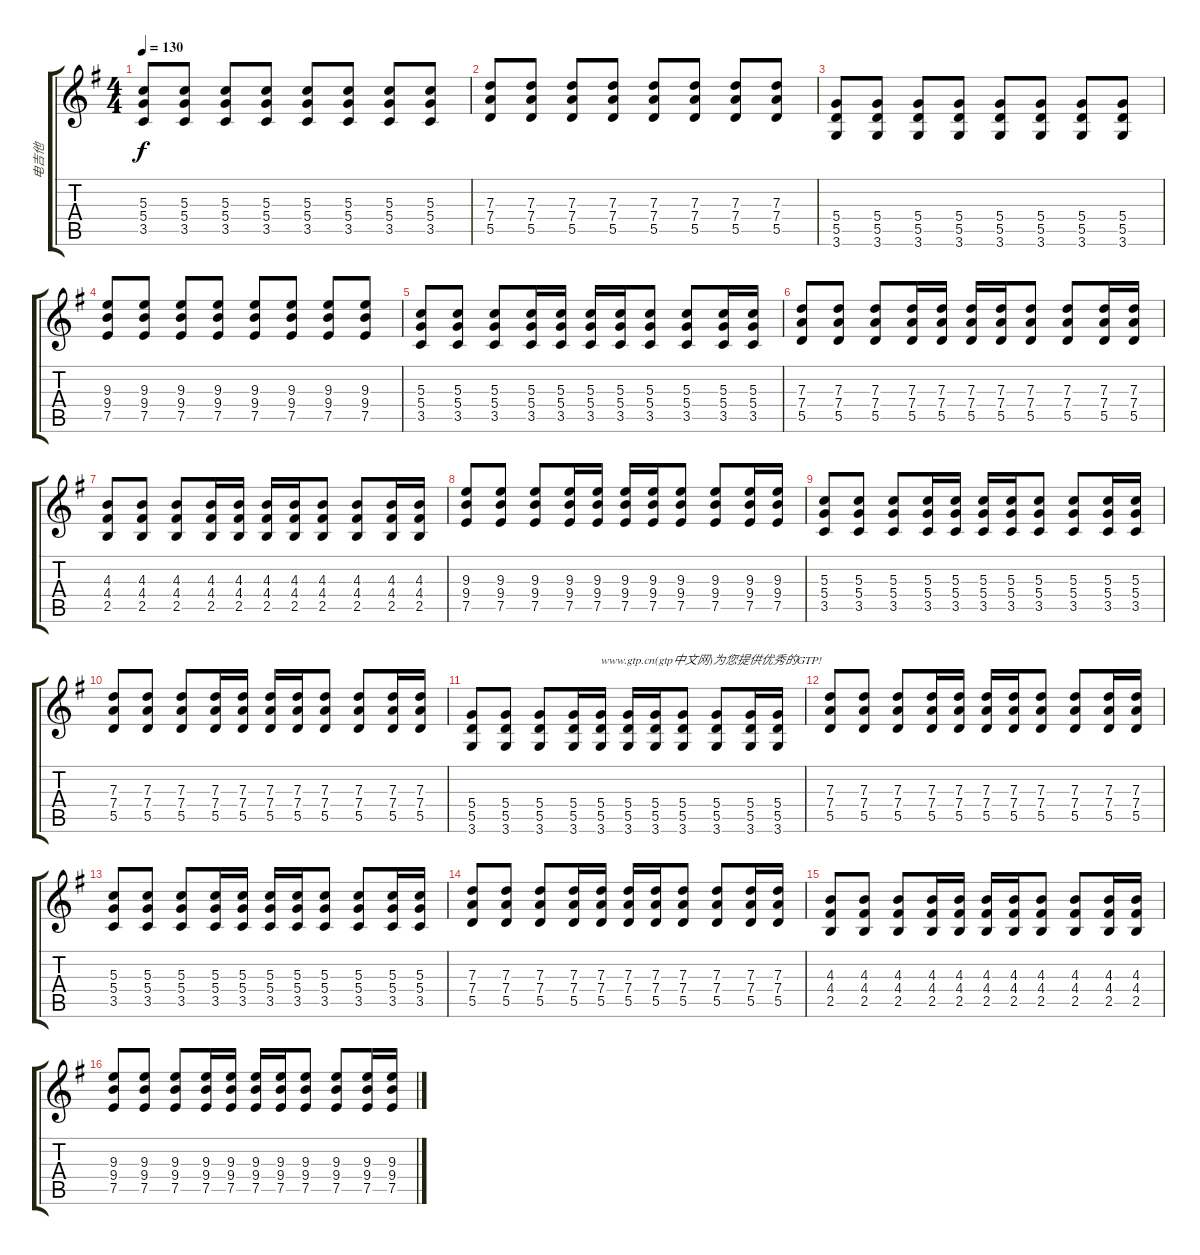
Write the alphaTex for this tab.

\track ("电吉他" "电吉他") {instrument overdrivenguitar}
\staff {score tabs}
\tuning (E4 B3 G3 D3 A2 E2) {hide}
\ts (4 4)
\tempo 130
\clef g2
\ks g
(5.3 5.4 3.5).8{dy f} (5.3 5.4 3.5).8 (5.3 5.4 3.5).8 (5.3 5.4 3.5).8 (5.3 5.4 3.5).8 (5.3 5.4 3.5).8 (5.3 5.4 3.5).8 (5.3 5.4 3.5).8 |
(7.3 7.4 5.5).8 (7.3 7.4 5.5).8 (7.3 7.4 5.5).8 (7.3 7.4 5.5).8 (7.3 7.4 5.5).8 (7.3 7.4 5.5).8 (7.3 7.4 5.5).8 (7.3 7.4 5.5).8 |
(5.4 5.5 3.6).8 (5.4 5.5 3.6).8 (5.4 5.5 3.6).8 (5.4 5.5 3.6).8 (5.4 5.5 3.6).8 (5.4 5.5 3.6).8 (5.4 5.5 3.6).8 (5.4 5.5 3.6).8 |
(9.3 9.4 7.5).8 (9.3 9.4 7.5).8 (9.3 9.4 7.5).8 (9.3 9.4 7.5).8 (9.3 9.4 7.5).8 (9.3 9.4 7.5).8 (9.3 9.4 7.5).8 (9.3 9.4 7.5).8 |
(5.3 5.4 3.5).8 (5.3 5.4 3.5).8 (5.3 5.4 3.5).8 (5.3 5.4 3.5).16 (5.3 5.4 3.5).16 (5.3 5.4 3.5).16 (5.3 5.4 3.5).16 (5.3 5.4 3.5).8 (5.3 5.4 3.5).8 (5.3 5.4 3.5).16 (5.3 5.4 3.5).16 |
(7.3 7.4 5.5).8 (7.3 7.4 5.5).8 (7.3 7.4 5.5).8 (7.3 7.4 5.5).16 (7.3 7.4 5.5).16 (7.3 7.4 5.5).16 (7.3 7.4 5.5).16 (7.3 7.4 5.5).8 (7.3 7.4 5.5).8 (7.3 7.4 5.5).16 (7.3 7.4 5.5).16 |
(4.3 4.4 2.5).8 (4.3 4.4 2.5).8 (4.3 4.4 2.5).8 (4.3 4.4 2.5).16 (4.3 4.4 2.5).16 (4.3 4.4 2.5).16 (4.3 4.4 2.5).16 (4.3 4.4 2.5).8 (4.3 4.4 2.5).8 (4.3 4.4 2.5).16 (4.3 4.4 2.5).16 |
(9.3 9.4 7.5).8 (9.3 9.4 7.5).8 (9.3 9.4 7.5).8 (9.3 9.4 7.5).16 (9.3 9.4 7.5).16 (9.3 9.4 7.5).16 (9.3 9.4 7.5).16 (9.3 9.4 7.5).8 (9.3 9.4 7.5).8 (9.3 9.4 7.5).16 (9.3 9.4 7.5).16 |
(5.3 5.4 3.5).8 (5.3 5.4 3.5).8 (5.3 5.4 3.5).8 (5.3 5.4 3.5).16 (5.3 5.4 3.5).16 (5.3 5.4 3.5).16 (5.3 5.4 3.5).16 (5.3 5.4 3.5).8 (5.3 5.4 3.5).8 (5.3 5.4 3.5).16 (5.3 5.4 3.5).16 |
(7.3 7.4 5.5).8 (7.3 7.4 5.5).8 (7.3 7.4 5.5).8 (7.3 7.4 5.5).16 (7.3 7.4 5.5).16 (7.3 7.4 5.5).16 (7.3 7.4 5.5).16 (7.3 7.4 5.5).8 (7.3 7.4 5.5).8 (7.3 7.4 5.5).16 (7.3 7.4 5.5).16 |
(5.4 5.5 3.6).8 (5.4 5.5 3.6).8 (5.4 5.5 3.6).8 (5.4 5.5 3.6).16 (5.4 5.5 3.6).16{txt "www.gtp.cn(gtp中文网)为您提供优秀的GTP!"} (5.4 5.5 3.6).16 (5.4 5.5 3.6).16 (5.4 5.5 3.6).8 (5.4 5.5 3.6).8 (5.4 5.5 3.6).16 (5.4 5.5 3.6).16 |
(7.3 7.4 5.5).8 (7.3 7.4 5.5).8 (7.3 7.4 5.5).8 (7.3 7.4 5.5).16 (7.3 7.4 5.5).16 (7.3 7.4 5.5).16 (7.3 7.4 5.5).16 (7.3 7.4 5.5).8 (7.3 7.4 5.5).8 (7.3 7.4 5.5).16 (7.3 7.4 5.5).16 |
(5.3 5.4 3.5).8 (5.3 5.4 3.5).8 (5.3 5.4 3.5).8 (5.3 5.4 3.5).16 (5.3 5.4 3.5).16 (5.3 5.4 3.5).16 (5.3 5.4 3.5).16 (5.3 5.4 3.5).8 (5.3 5.4 3.5).8 (5.3 5.4 3.5).16 (5.3 5.4 3.5).16 |
(7.3 7.4 5.5).8 (7.3 7.4 5.5).8 (7.3 7.4 5.5).8 (7.3 7.4 5.5).16 (7.3 7.4 5.5).16 (7.3 7.4 5.5).16 (7.3 7.4 5.5).16 (7.3 7.4 5.5).8 (7.3 7.4 5.5).8 (7.3 7.4 5.5).16 (7.3 7.4 5.5).16 |
(4.3 4.4 2.5).8 (4.3 4.4 2.5).8 (4.3 4.4 2.5).8 (4.3 4.4 2.5).16 (4.3 4.4 2.5).16 (4.3 4.4 2.5).16 (4.3 4.4 2.5).16 (4.3 4.4 2.5).8 (4.3 4.4 2.5).8 (4.3 4.4 2.5).16 (4.3 4.4 2.5).16 |
(9.3 9.4 7.5).8 (9.3 9.4 7.5).8 (9.3 9.4 7.5).8 (9.3 9.4 7.5).16 (9.3 9.4 7.5).16 (9.3 9.4 7.5).16 (9.3 9.4 7.5).16 (9.3 9.4 7.5).8 (9.3 9.4 7.5).8 (9.3 9.4 7.5).16 (9.3 9.4 7.5).16
